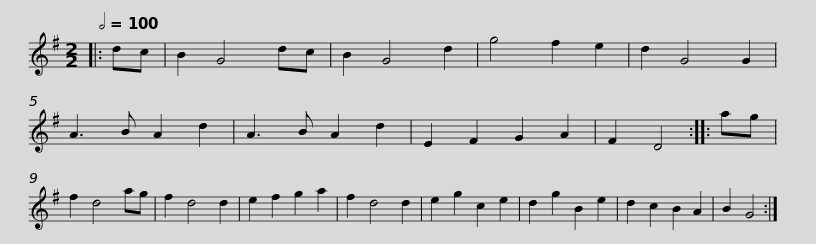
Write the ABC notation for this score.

X:1
L:1/8
Q:1/2=100
M:2/2
I:linebreak $
K:G
V:1 treble
V:1
|: dc | B2 G4 dc | B2 G4 d2 | g4 f2 e2 | d2 G4 G2 | %5
 A3 B A2 d2 | A3 B A2 d2 | E2 F2 G2 A2 | F2 D4 :: ag | %10
 f2 d4 ag |$ f2 d4 d2 | e2 f2 g2 a2 | f2 d4 d2 | e2 g2 c2 e2 | %15
 d2 g2 B2 e2 | d2 c2 B2 A2 | B2 G4 :| %18
